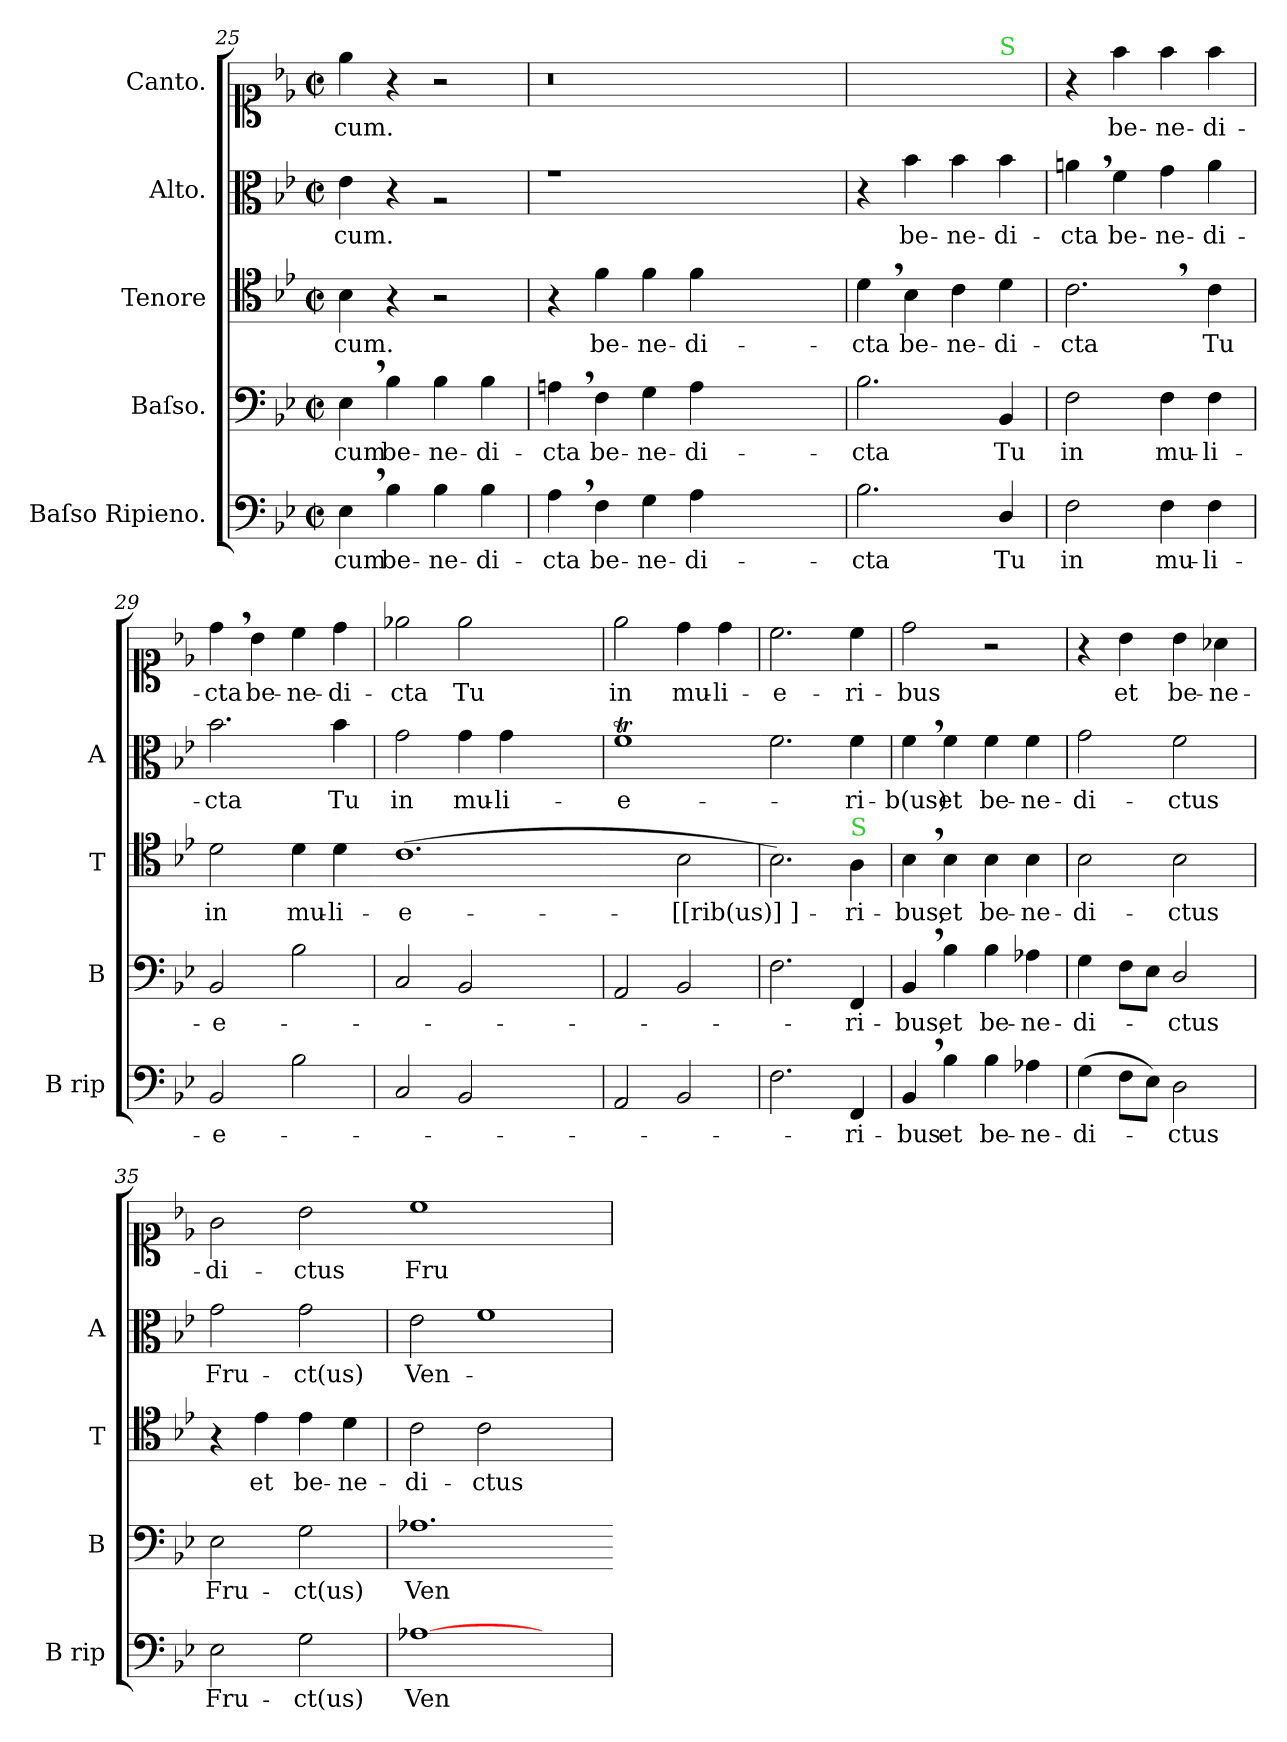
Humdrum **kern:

**kern	**text	**kern	**text	**kern	**text	**kern	**text	**kern	**text
*part5	*part5	*part4	*part4	*part3	*part3	*part2	*part2	*part1	*part1
*staff5	*staff5	*staff4	*staff4	*staff3	*staff3	*staff2	*staff2	*staff1	*staff1
*I"Baſso Ripieno.	*	*I"Baſso.	*	*I"Tenore	*	*I"Alto.	*	*I"Canto.	*
*I'B rip	*	*I'B	*	*I'T	*	*I'A	*	*	*
*clefF4	*	*clefF4	*	*clefC4	*	*clefC3	*	*clefC1	*
*k[b-e-]	*	*k[b-e-]	*	*k[b-e-]	*	*k[b-e-]	*	*k[b-e-]	*
*M2/2	*	*M2/2	*	*M2/2	*	*M2/2	*	*M2/2	*
*met(c|)	*	*met(c|)	*	*met(c|)	*	*met(c|)	*	*met(c|)	*
=25	=25	=25	=25	=25	=25	=25	=25	=25	=25
4E-,<\	-cum	4E-,<\	-cum	4B-\	-cum.	4e-\	-cum.	4ee-\	-cum.
4B-\	be-	4B-\	be-	4r	.	4r	.	4r	.
4B-\	-ne-	4B-\	-ne-	2r	.	2rA	.	2r	.
4B-\	-di-	4B-\	-di-	.	.	.	.	.	.
=26	=26	=26	=26	=26	=26	=26	=26	=26	=26
4A,<\	-cta	4An,<\	-cta	4r	.	1rg	.	0r	.
!	!LO:LY:i	!	!LO:LY:i	!	!	!	!	!	!
4F\	be-	4F\	be-	4f\	be-	.	.	.	.
!	!LO:LY:i	!	!LO:LY:i	!	!	!	!	!	!
4G\	-ne-	4G\	-ne-	4f\	-ne-	.	.	.	.
!	!LO:LY:i	!	!LO:LY:i	!	!	!	!	!	!
4A\	-di-	4A\	-di-	4f\	-di-	.	.	.	.
1ryy	.	1ryy	.	1ryy	.	1ryy	.	.	.
=27	=27	=27	=27	=27	=27	=27	=27	=27	=27
!	!LO:LY:i	!	!LO:LY:i	!	!	!	!	!	!
2.B-\	-cta	2.B-\	-cta	4d,<\	-cta	4r	.	2.ryy	.
!	!	!	!	!	!LO:LY:i	!	!	!	!
.	.	.	.	4B-\	be-	4b-\	be-	.	.
!	!	!	!	!	!LO:LY:i	!	!	!	!
.	.	.	.	4c\	-ne-	4b-\	-ne-	.	.
!	!	!	!	!	!	!	!	!LO:TX:a:color=limegreen:t=S	!
!	!	!	!	!	!LO:LY:i	!	!	!	!
4D/	Tu	4BB-/	Tu	4d\	-di-	4b-\	-di-	4ryy	.
=28	=28	=28	=28	=28	=28	=28	=28	=28	=28
!	!	!	!	!	!LO:LY:i	!	!	!	!
2F\	in	2F\	in	2.c,<\	-cta	4an,<\	-cta	4r	.
.	.	.	.	.	.	4f\	be-	4ff\	be-
4F\	mu-	4F\	mu-	.	.	4g\	-ne-	4ff\	-ne-
4F\	-li-	4F\	-li-	4c\	Tu	4a\	-di-	4ff\	-di-
=29	=29	=29	=29	=29	=29	=29	=29	=29	=29
2BB-/	-e-	2BB-/	-e-	2d\	in	2.b-\	-cta	4dd,<\	-cta
!	!	!	!	!	!	!	!	!	!LO:LY:i
.	.	.	.	.	.	.	.	4b-\	be-
!	!	!	!	!	!	!	!	!	!LO:LY:i
2B-\	.	2B-\	.	4d\	mu-	.	.	4cc\	-ne-
!	!	!	!	!	!	!	!	!	!LO:LY:i
.	.	.	.	4d\	-li-	4b-\	Tu	4dd\	-di-
=30	=30	=30	=30	=30-	=30	=30	=30	=30	=30
!	!	!	!	!	!	!	!	!	!LO:LY:i
2C/	.	2C/	.	(1.c	-e-	2g\	in	2ee-X\	-cta
2BB-/	.	2BB-/	.	.	.	4g\	mu-	2ee-\	Tu
.	.	.	.	.	.	4g\	-li-	.	.
2ryy	.	2ryy	.	.	.	2ryy	.	2ryy	.
=31	=31	=31	=31	=31-	=31	=31	=31	=31	=31
2AA/	.	2AA/	.	2ryy	.	1fT	-e-	2ee-\	in
2BB-/	.	2BB-/	.	2B-\	-[[rib(us)]]-	.	.	4dd\	mu-
.	.	.	.	.	.	.	.	4dd\	-li-
=32	=32	=32	=32	=32	=32	=32-	=32	=32	=32
2.F\	.	2.F\	.	2.B-\)	.	2.f\	.	2.cc\	-e-
!	!	!	!	!LO:TX:a:color=limegreen:t=S	!	!	!	!	!
4FF/	-ri-	4FF/	-ri-	4A\	-ri-	4f\	-ri-	4cc\	-ri-
=33	=33	=33	=33	=33	=33	=33	=33	=33	=33
4BB-,</	-bus	4BB-,</	-bus,	4B-,<\	-bus,	4f,<\	-b(us)	2dd\	-bus
4B-\	et	4B-\	et	4B-\	et	4f\	et	.	.
4B-\	be-	4B-\	be-	4B-\	be-	4f\	be-	2r	.
4A-X\	-ne-	4A-X\	-ne-	4B-\	-ne-	4f\	-ne-	.	.
=34	=34	=34	=34	=34	=34	=34	=34	=34	=34
(4G\	-di-	4G\	-di-	2B-\	-di-	2g\	-di-	4r	.
8F\L	.	8F\L	.	.	.	.	.	4b-\	et
8E-\J)	.	8E-\J	.	.	.	.	.	.	.
2D\	-ctus	2D/	-ctus	2B-\	-ctus	2f\	-ctus	4b-\	be-
.	.	.	.	.	.	.	.	4a-X\	-ne-
=35	=35	=35	=35	=35	=35	=35	=35	=35	=35
2E-\	Fru-	2E-\	Fru-	4r	.	2g\	Fru-	2g\	-di-
!	!	!	!	!	!LO:LY:i	!	!	!	!
.	.	.	.	4e-\	et	.	.	.	.
!	!	!	!	!	!LO:LY:i	!	!	!	!
2G\	-ct(us)	2G\	-ct(us)	4e-\	be-	2g\	-ct(us)	2b-\	-ctus
!	!	!	!	!	!LO:LY:i	!	!	!	!
.	.	.	.	4d\	-ne-	.	.	.	.
=36	=36-	=36	=36-	=36	=36-	=36	=36-	=36-	=36-
!	!	!	!	!	!LO:LY:i	!	!	!	!
[1A-X	Ven-	1.A-X	Ven-	2c\	-di-	2e-\	Ven-	1cc	Fru-
!	!	!	!	!	!LO:LY:i	!	!	!	!
.	.	.	.	2c\	-ctus	1f	.	.	.
2ryy	.	.	.	2ryy	.	.	.	2ryy	.
=	=	=-	=	=	=	=	=	=	=
*-	*-	*-	*-	*-	*-	*-	*-	*-	*-
